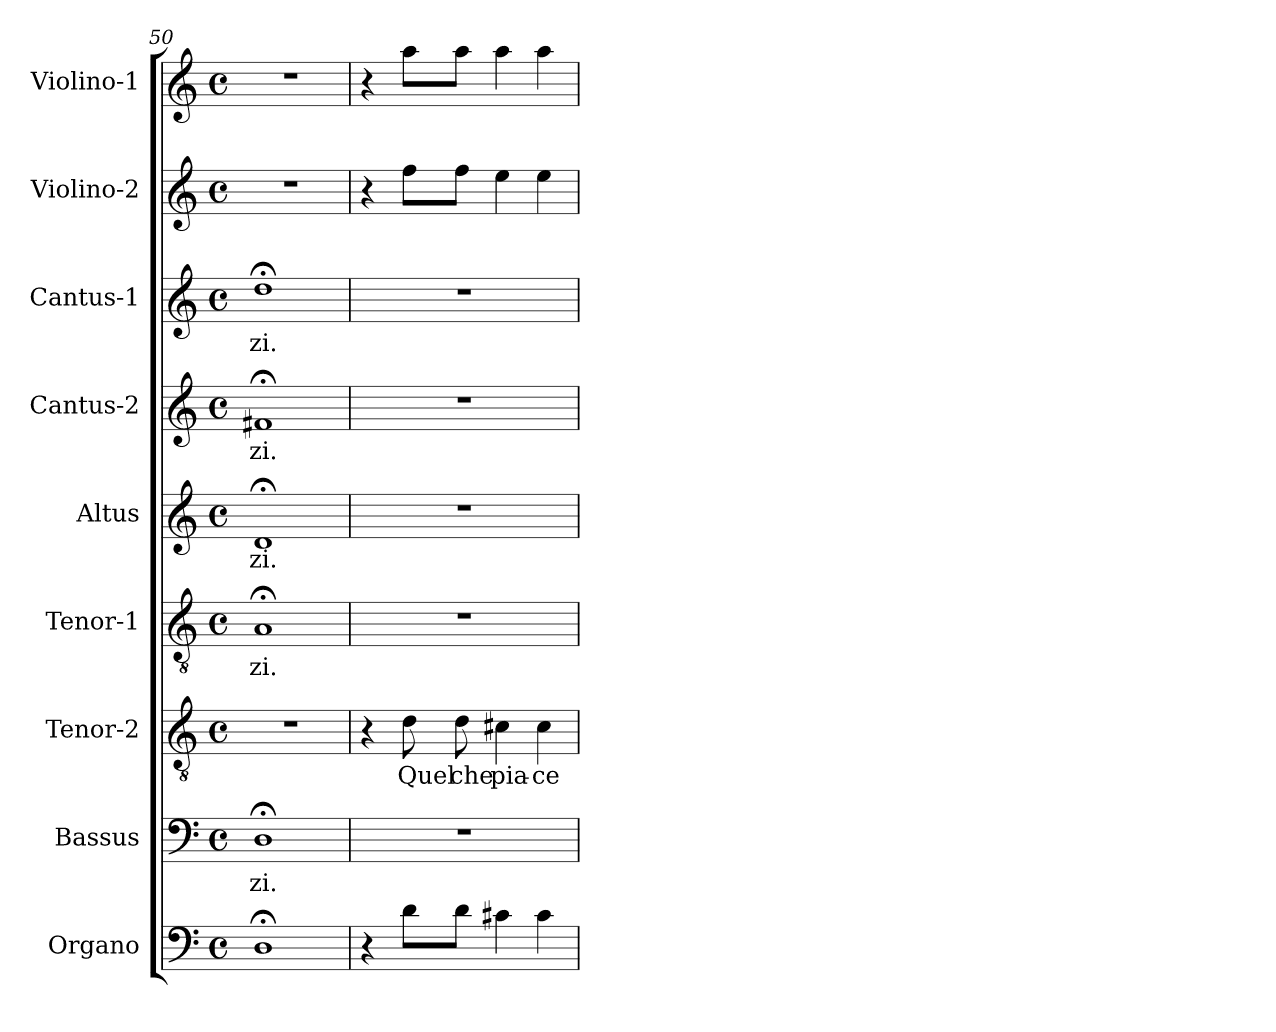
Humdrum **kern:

**kern	**kern	**text	**kern	**text	**kern	**text	**kern	**text	**kern	**text	**kern	**text	**kern	**kern
*part9	*part8	*part8	*part7	*part7	*part6	*part6	*part5	*part5	*part4	*part4	*part3	*part3	*part2	*part1
*staff9	*staff8	*staff8	*staff7	*staff7	*staff6	*staff6	*staff5	*staff5	*staff4	*staff4	*staff3	*staff3	*staff2	*staff1
*I"Organo	*I"Bassus	*	*I"Tenor-2	*	*I"Tenor-1	*	*I"Altus	*	*I"Cantus-2	*	*I"Cantus-1	*	*I"Violino-2	*I"Violino-1
*I'Og	*I'B	*	*I'T2	*	*I'T1	*	*I'A	*	*I'C2	*	*I'C1	*	*I'V2	*I'V1
*clefF4	*clefF4	*	*clefGv2	*	*clefGv2	*	*clefG2	*	*clefG2	*	*clefG2	*	*clefG2	*clefG2
*k[]	*k[]	*	*k[]	*	*k[]	*	*k[]	*	*k[]	*	*k[]	*	*k[]	*k[]
*C:	*C:	*	*C:	*	*C:	*	*C:	*	*C:	*	*C:	*	*C:	*C:
*M4/4	*M4/4	*	*M4/4	*	*M4/4	*	*M4/4	*	*M4/4	*	*M4/4	*	*M4/4	*M4/4
*met(c)	*met(c)	*	*met(c)	*	*met(c)	*	*met(c)	*	*met(c)	*	*met(c)	*	*met(c)	*met(c)
=50	=50	=50	=50	=50	=50	=50	=50	=50	=50	=50	=50	=50	=50	=50
!	!	!LO:LY:b	!	!	!	!	!	!	!	!	!	!	!	!
!	!	!	!	!	!	!LO:LY:b	!	!	!	!	!	!	!	!
!	!	!	!	!	!	!	!	!LO:LY:b	!	!	!	!	!	!
!	!	!	!	!	!	!	!	!	!	!LO:LY:b	!	!	!	!
!	!	!	!	!	!	!	!	!	!	!	!	!LO:LY:b	!	!
1D;<	1D;<	-zi.	1r	.	1A;<	-zi.	1d;<	-zi.	1f#X;<	-zi.	1dd;<	-zi.	1r	1r
!!LO:PB:g=z
=51	=51	=51	=51	=51	=51	=51	=51	=51	=51	=51	=51	=51	=51	=51
4r	1r	.	4r	.	1r	.	1r	.	1r	.	1r	.	4r	4r
!	!	!	!	!LO:LY:b	!	!	!	!	!	!	!	!	!	!
8d\L	.	.	8d\	Quel	.	.	.	.	.	.	.	.	8ff\L	8aa\L
!	!	!	!	!LO:LY:b	!	!	!	!	!	!	!	!	!	!
8d\J	.	.	8d\	che	.	.	.	.	.	.	.	.	8ff\J	8aa\J
!	!	!	!	!LO:LY:b	!	!	!	!	!	!	!	!	!	!
4c#X\	.	.	4c#X\	pia-	.	.	.	.	.	.	.	.	4ee\	4aa\
!	!	!	!	!LO:LY:b	!	!	!	!	!	!	!	!	!	!
4c#\	.	.	4c#\	-ce	.	.	.	.	.	.	.	.	4ee\	4aa\
=	=	=	=	=	=	=	=	=	=	=	=	=	=	=
*-	*-	*-	*-	*-	*-	*-	*-	*-	*-	*-	*-	*-	*-	*-
